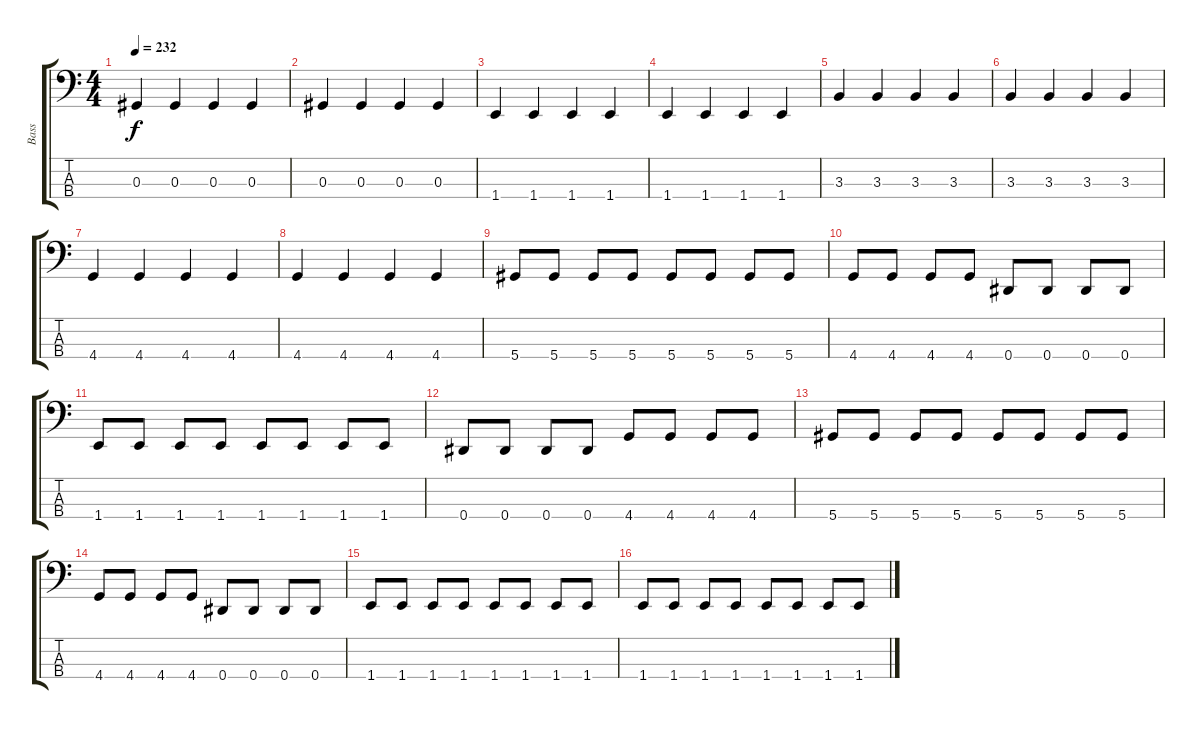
\track ("Bass" "Bass") {instrument electricbasspick}
\staff {score tabs}
\tuning (Gb2 Db2 Ab1 Eb1) {hide}
\ts (4 4)
\tempo 232
\clef f4
\ks c
0.3.4{dy f} 0.3.4 0.3.4 0.3.4 |
0.3.4 0.3.4 0.3.4 0.3.4 |
1.4.4 1.4.4 1.4.4 1.4.4 |
1.4.4 1.4.4 1.4.4 1.4.4 |
3.3.4 3.3.4 3.3.4 3.3.4 |
3.3.4 3.3.4 3.3.4 3.3.4 |
4.4.4 4.4.4 4.4.4 4.4.4 |
4.4.4 4.4.4 4.4.4 4.4.4 |
5.4.8 5.4.8 5.4.8 5.4.8 5.4.8 5.4.8 5.4.8 5.4.8 |
4.4.8 4.4.8 4.4.8 4.4.8 0.4.8 0.4.8 0.4.8 0.4.8 |
1.4.8 1.4.8 1.4.8 1.4.8 1.4.8 1.4.8 1.4.8 1.4.8 |
0.4.8 0.4.8 0.4.8 0.4.8 4.4.8 4.4.8 4.4.8 4.4.8 |
5.4.8 5.4.8 5.4.8 5.4.8 5.4.8 5.4.8 5.4.8 5.4.8 |
4.4.8 4.4.8 4.4.8 4.4.8 0.4.8 0.4.8 0.4.8 0.4.8 |
1.4.8 1.4.8 1.4.8 1.4.8 1.4.8 1.4.8 1.4.8 1.4.8 |
1.4.8 1.4.8 1.4.8 1.4.8 1.4.8 1.4.8 1.4.8 1.4.8
